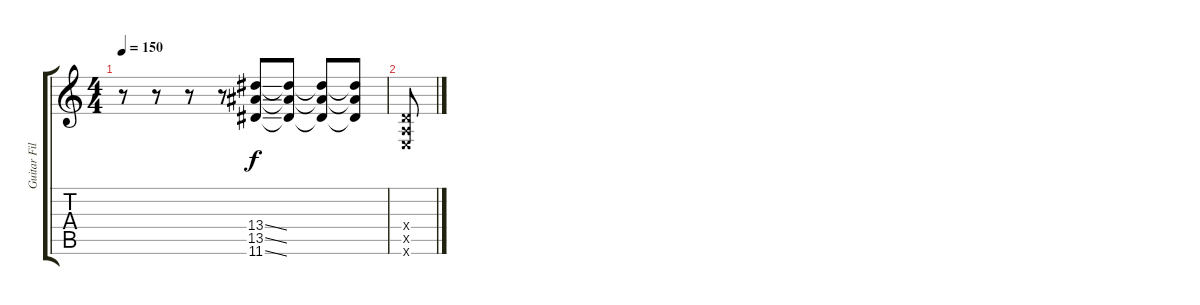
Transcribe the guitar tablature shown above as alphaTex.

\track ("Guitar Fills" "Guitar Fil") {instrument distortionguitar}
\staff {score tabs}
\tuning (E4 B3 G3 D3 A2 E2) {hide}
\ts (4 4)
\tempo 150
\clef g2
\ks c
r.8{dy f} r.8 r.8 r.8 (13.4{ss} 13.5{ss} 11.6{ss}).8 (13.4{t} 13.5{t} 11.6{t}).8 (13.4{t} 13.5{t} 11.6{t}).8 (13.4{t} 13.5{t} 11.6{t}).8 |
(0.4{x} 0.5{x} 0.6{x}).8
